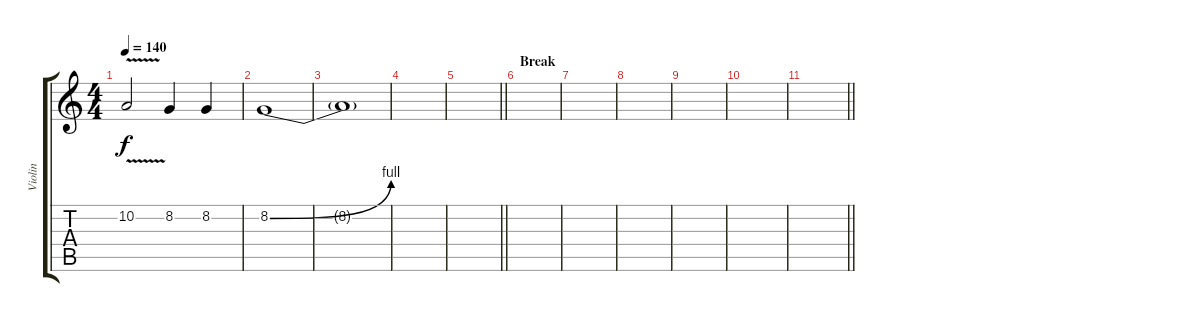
\track ("Violin" "Violin") {instrument violin}
\staff {score tabs}
\tuning (E4 B3 G3 D3 A2 E2) {hide}
\ts (4 4)
\tempo 140
\clef g2
\ks c
10.2{v}.2{dy f} 8.2.4 8.2.4 |
8.2{be (bend 0 0 60 4)}.1 |
8.2{t}.1 |
|
\barLineRight lightlight
|
\section ("" "Break")
|
|
|
|
|
\barLineRight lightlight
